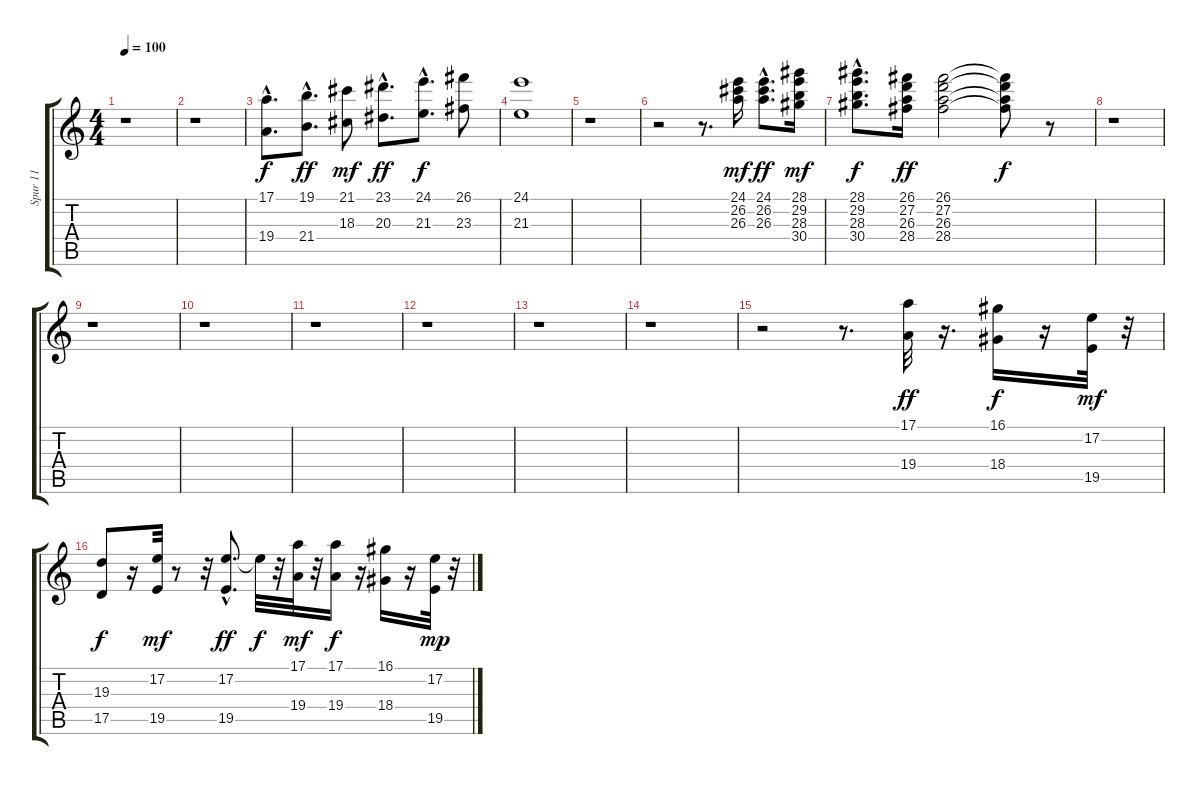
\track ("Spur 11" "Spur 11") {instrument brightacousticpiano}
\staff {score tabs}
\tuning (E4 B3 G3 D3 A2 E2) {hide}
\ts (4 4)
\tempo 100
\clef g2
\ks c
r.1{dy f} |
r.1 |
(17.1{hac} 19.4{hac}).8{d} (19.1{hac} 21.4{hac}).8{d dy ff} (21.1 18.3).8{dy mf} (23.1{hac} 20.3{hac}).8{d dy ff} (24.1{hac} 21.3{hac}).8{d dy f} (26.1 23.3).8 |
(24.1 21.3).1 |
r.1 |
r.2 r.8{d} (24.1 26.2 26.3).16{dy mf} (24.1{hac} 26.2{hac} 26.3{hac}).8{d dy ff} (28.1 29.2 28.3 30.4).16{dy mf} |
(28.1{hac} 29.2{hac} 28.3{hac} 30.4{hac}).8{d dy f} (26.1 27.2 26.3 28.4).16{dy ff} (26.1 27.2 26.3 28.4).2 (26.1{t} 27.2{t} 26.3{t} 28.4{t}).8{dy f} r.8 |
r.1 |
r.1 |
r.1 |
r.1 |
r.1 |
r.1 |
r.1 |
r.2 r.8{d} (17.1 19.4).32{dy ff} r.16{d} (16.1 18.4).16{dy f} r.16 (17.2 19.5).32{dy mf} r.32 |
(19.3 17.5).8{dy f} r.16 (17.2 19.5).32{dy mf} r.8 r.32 (17.2{hac} 19.5{hac}).8{d dy ff} 17.2{t}.32{dy f} r.32 (17.1 19.4).32{dy mf} r.32 (17.1 19.4).16{dy f} r.16 (16.1 18.4).16 r.16 (17.2 19.5).32{dy mp} r.32
